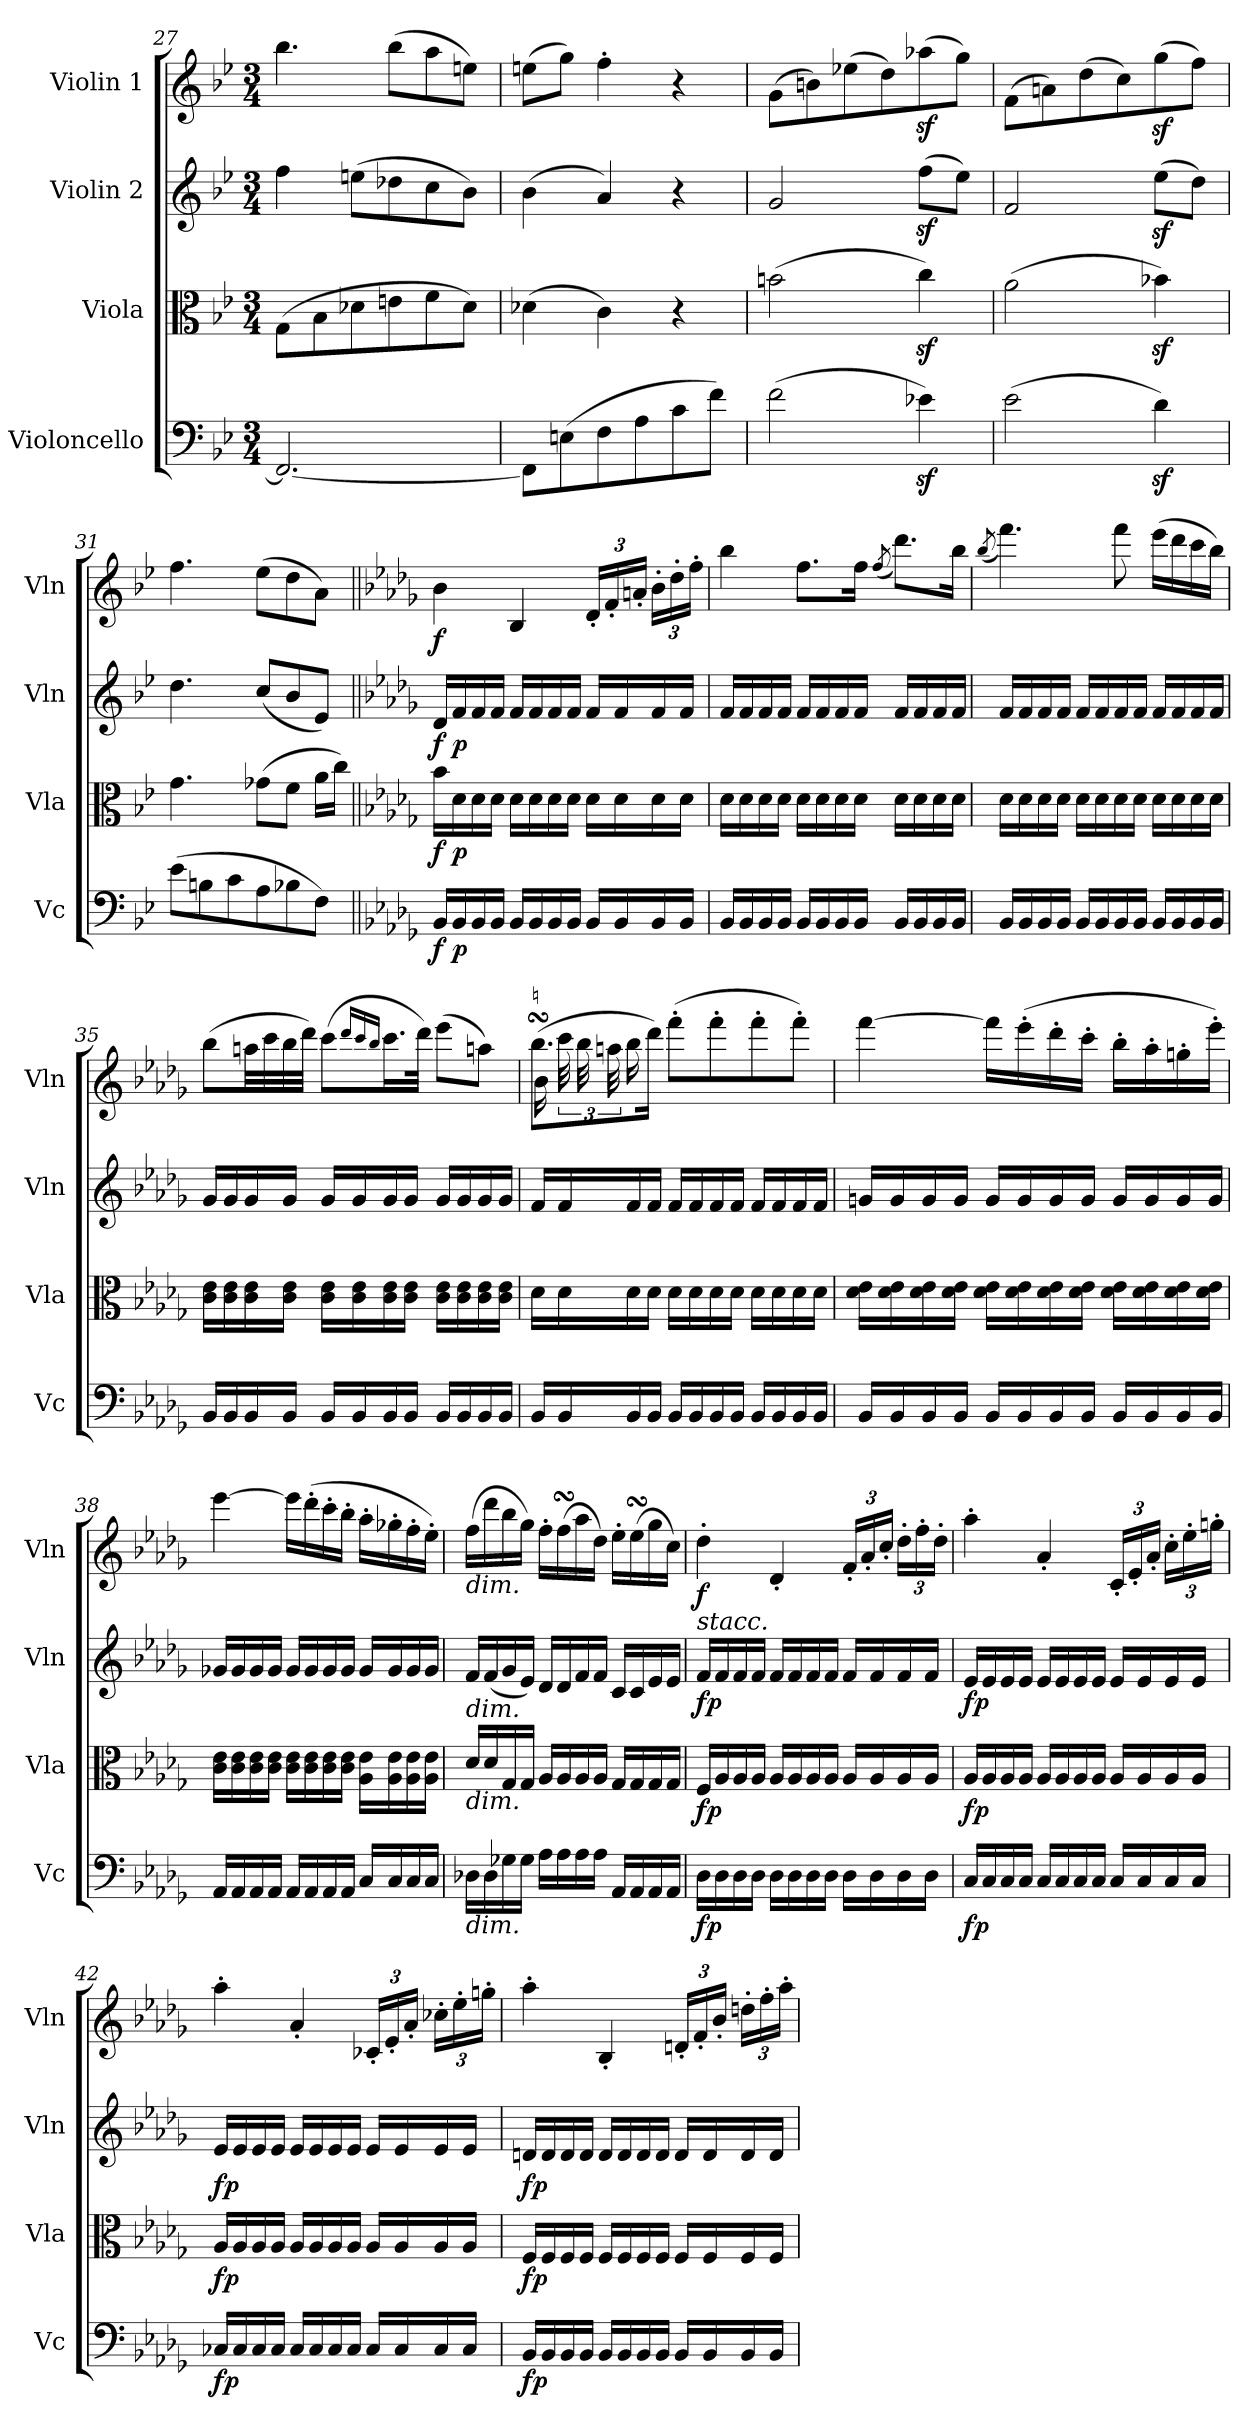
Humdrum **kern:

**kern	**dynam	**kern	**dynam	**kern	**dynam	**kern	**dynam
*part4	*part4	*part3	*part3	*part2	*part2	*part1	*part1
*staff4	*staff4	*staff3	*staff3	*staff2	*staff2	*staff1	*staff1
*I"Violoncello	*	*I"Viola	*	*I"Violin 2	*	*I"Violin 1	*
*I'Vc	*	*I'Vla	*	*I'Vln	*	*I'Vln	*
*clefF4	*	*clefC3	*	*clefG2	*	*clefG2	*
*k[b-e-]	*	*k[b-e-]	*	*k[b-e-]	*	*k[b-e-]	*
*M3/4	*	*M3/4	*	*M3/4	*	*M3/4	*
=27	=27	=27	=27	=27	=27	=27	=27
2.FF/_	.	(8G\L	.	4ff\	.	4.bb-\	.
.	.	8B-\	.	.	.	.	.
.	.	8d-X\	.	(8een\L	.	.	.
.	.	8en\	.	8dd-X\	.	(8bb-\L	.
.	.	8f\	.	8cc\	.	8aa\	.
.	.	8d-\J)	.	8b-\J)	.	8een\J)	.
=28	=28	=28	=28	=28	=28	=28	=28
8FF\L]	.	(4d-X\	.	(4b-\	.	(8een\L	.
(8En\	.	.	.	.	.	8gg\J)	.
8F\	.	4c\)	.	4a/)	.	4ff'\	.
8A\	.	.	.	.	.	.	.
8c\	.	4r	.	4r	.	4r	.
8f\J)	.	.	.	.	.	.	.
=29	=29	=29	=29	=29	=29	=29	=29
(2f\	.	(2bn\	.	2g/	.	(8g\L	.
.	.	.	.	.	.	8bn\)	.
.	.	.	.	.	.	(8ee-X\	.
.	.	.	.	.	.	8dd\)	.
4e-Xz<\)	.	4ccz<\)	.	(8ffz<\L	.	(8aa-Xz<\	.
.	.	.	.	8ee-\J)	.	8gg\J)	.
=30	=30	=30	=30	=30	=30	=30	=30
(2e-\	.	(2a\	.	2f/	.	(8f\L	.
.	.	.	.	.	.	8an\)	.
.	.	.	.	.	.	(8dd\	.
.	.	.	.	.	.	8cc\)	.
4dz<\)	.	4b-Xz<\)	.	(8ee-z<\L	.	(8ggz<\	.
.	.	.	.	8dd\J)	.	8ff\J)	.
!!LO:LB:g=z
=31	=31	=31	=31	=31	=31	=31	=31
(8e-\L	.	4.g\	.	4.dd\	.	4.ff\	.
8Bn\	.	.	.	.	.	.	.
8c\	.	.	.	.	.	.	.
8A\	.	(8g-X\L	.	(8cc/L	.	(8ee-\L	.
8B-X\	.	8f\J	.	8b-/	.	8dd\	.
8F\J)	.	16a\LL	.	8e-/J)	.	8a\J)	.
.	.	16cc\JJ)	.	.	.	.	.
!!LO:LB:g=z
=32||	=32||	=32||	=32||	=32||	=32||	=32||	=32||
*k[b-e-a-d-g-]	*	*k[b-e-a-d-g-]	*	*k[b-e-a-d-g-]	*	*k[b-e-a-d-g-]	*
!	!LO:DY:b	!	!LO:DY:b	!	!LO:DY:b	!	!LO:DY:b
16BB-/LL	f	16b-\LL	f	16d-/LL	f	4b-\	f
!	!LO:DY:b	!	!LO:DY:b	!	!LO:DY:b	!	!
16BB-/	p	16d-\	p	16f/	p	.	.
16BB-/	.	16d-\	.	16f/	.	.	.
16BB-/JJ	.	16d-\JJ	.	16f/JJ	.	.	.
16BB-/LL	.	16d-\LL	.	16f/LL	.	4B-/	.
16BB-/	.	16d-\	.	16f/	.	.	.
16BB-/	.	16d-\	.	16f/	.	.	.
16BB-/JJ	.	16d-\JJ	.	16f/JJ	.	.	.
*	*	*	*	*	*	*Xbrackettup	*
16BB-/LL	.	16d-\LL	.	16f/LL	.	24d-'/LL	.
.	.	.	.	.	.	24f'/	.
16BB-/	.	16d-\	.	16f/	.	.	.
.	.	.	.	.	.	24an'/JJ	.
16BB-/	.	16d-\	.	16f/	.	24b-'\LL	.
.	.	.	.	.	.	24dd-'\	.
16BB-/JJ	.	16d-\JJ	.	16f/JJ	.	.	.
.	.	.	.	.	.	24ff'\JJ	.
=33	=33	=33	=33	=33	=33	=33	=33
16BB-/LL	.	16d-\LL	.	16f/LL	.	4bb-\	.
16BB-/	.	16d-\	.	16f/	.	.	.
16BB-/	.	16d-\	.	16f/	.	.	.
16BB-/JJ	.	16d-\JJ	.	16f/JJ	.	.	.
16BB-/LL	.	16d-\LL	.	16f/LL	.	8.ff\L	.
16BB-/	.	16d-\	.	16f/	.	.	.
16BB-/	.	16d-\	.	16f/	.	.	.
16BB-/JJ	.	16d-\JJ	.	16f/JJ	.	16ff\Jk	.
.	.	.	.	.	.	(8qff/	.
16BB-/LL	.	16d-\LL	.	16f/LL	.	8.ddd-\L)	.
16BB-/	.	16d-\	.	16f/	.	.	.
16BB-/	.	16d-\	.	16f/	.	.	.
16BB-/JJ	.	16d-\JJ	.	16f/JJ	.	16bb-\Jk	.
!!LO:PB:g=z
=34	=34	=34	=34	=34	=34	=34	=34
.	.	.	.	.	.	(8qbb-/	.
16BB-/LL	.	16d-\LL	.	16f/LL	.	4.fff\)	.
16BB-/	.	16d-\	.	16f/	.	.	.
16BB-/	.	16d-\	.	16f/	.	.	.
16BB-/JJ	.	16d-\JJ	.	16f/JJ	.	.	.
16BB-/LL	.	16d-\LL	.	16f/LL	.	.	.
16BB-/	.	16d-\	.	16f/	.	.	.
16BB-/	.	16d-\	.	16f/	.	8fff\	.
16BB-/JJ	.	16d-\JJ	.	16f/JJ	.	.	.
16BB-/LL	.	16d-\LL	.	16f/LL	.	(16eee-\LL	.
16BB-/	.	16d-\	.	16f/	.	16ddd-\	.
16BB-/	.	16d-\	.	16f/	.	16ccc\	.
16BB-/JJ	.	16d-\JJ	.	16f/JJ	.	16bb-\JJ)	.
!!LO:LB:g=z
=35	=35	=35	=35	=35	=35	=35	=35
16BB-/LL	.	16c\ 16e-\LL	.	16g-/LL	.	(8bb-\L	.
16BB-/	.	16c\ 16e-\	.	16g-/	.	.	.
16BB-/	.	16c\ 16e-\	.	16g-/	.	32aan\LL	.
.	.	.	.	.	.	32ccc\	.
16BB-/JJ	.	16c\ 16e-\JJ	.	16g-/JJ	.	32bb-\	.
.	.	.	.	.	.	32ddd-\JJJ)	.
16BB-/LL	.	16c\ 16e-\LL	.	16g-/LL	.	(8ccc\L	.
16BB-/	.	16c\ 16e-\	.	16g-/	.	.	.
.	.	.	.	.	.	16qddd-/LL	.
.	.	.	.	.	.	16qccc/	.
.	.	.	.	.	.	16qbb-/JJ	.
16BB-/	.	16c\ 16e-\	.	16g-/	.	16.ccc\L	.
16BB-/JJ	.	16c\ 16e-\JJ	.	16g-/JJ	.	.	.
.	.	.	.	.	.	32ddd-\JJk)	.
16BB-/LL	.	16c\ 16e-\LL	.	16g-/LL	.	(8eee-\L	.
16BB-/	.	16c\ 16e-\	.	16g-/	.	.	.
16BB-/	.	16c\ 16e-\	.	16g-/	.	8aan\J)	.
16BB-/JJ	.	16c\ 16e-\JJ	.	16g-/JJ	.	.	.
=36	=36	=36	=36	=36	=36	=36	=36
*	*	*	*	*	*	*^	*
!	!	!	!	!	!	!LO:TX:a:t=♮	!	!
16BB-/LL	.	16d-\LL	.	16f/LL	.	(8.bb-sSSS\L	16b-	.
*	*	*	*	*	*	*	*brackettup	*
16BB-/	.	16d-\	.	16f/	.	.	48ccc	.
.	.	.	.	.	.	.	48bb-	.
.	.	.	.	.	.	.	48aan	.
16BB-/	.	16d-\	.	16f/	.	.	16bb-	.
16BB-/JJ	.	16d-\JJ	.	16f/JJ	.	16ddd-\Jk)	2ryy	.
16BB-/LL	.	16d-\LL	.	16f/LL	.	(8fff'\L	.	.
16BB-/	.	16d-\	.	16f/	.	.	.	.
16BB-/	.	16d-\	.	16f/	.	8fff'\	.	.
16BB-/JJ	.	16d-\JJ	.	16f/JJ	.	.	.	.
16BB-/LL	.	16d-\LL	.	16f/LL	.	8fff'\	.	.
16BB-/	.	16d-\	.	16f/	.	.	.	.
16BB-/	.	16d-\	.	16f/	.	8fff'\J)	.	.
16BB-/JJ	.	16d-\JJ	.	16f/JJ	.	.	16ryy	.
*	*	*	*	*	*	*v	*v	*
!!LO:LB:g=z
=37	=37	=37	=37	=37	=37	=37	=37
16BB-/LL	.	16d-\ 16e-\LL	.	16gn/LL	.	[4fff\	.
16BB-/	.	16d-\ 16e-\	.	16g/	.	.	.
16BB-/	.	16d-\ 16e-\	.	16g/	.	.	.
16BB-/JJ	.	16d-\ 16e-\JJ	.	16g/JJ	.	.	.
16BB-/LL	.	16d-\ 16e-\LL	.	16g/LL	.	16fff\LL]	.
16BB-/	.	16d-\ 16e-\	.	16g/	.	(16eee-'\	.
16BB-/	.	16d-\ 16e-\	.	16g/	.	16ddd-'\	.
16BB-/JJ	.	16d-\ 16e-\JJ	.	16g/JJ	.	16ccc'\JJ	.
16BB-/LL	.	16d-\ 16e-\LL	.	16g/LL	.	16bb-'\LL	.
16BB-/	.	16d-\ 16e-\	.	16g/	.	16aa-'\	.
16BB-/	.	16d-\ 16e-\	.	16g/	.	16ggn'\	.
16BB-/JJ	.	16d-\ 16e-\JJ	.	16g/JJ	.	16eee-'\JJ)	.
!!LO:LB:g=z
=38	=38	=38	=38	=38	=38	=38	=38
16AA-/LL	.	16c\ 16e-\LL	.	16g-X/LL	.	[4eee-\	.
16AA-/	.	16c\ 16e-\	.	16g-/	.	.	.
16AA-/	.	16c\ 16e-\	.	16g-/	.	.	.
16AA-/JJ	.	16c\ 16e-\JJ	.	16g-/JJ	.	.	.
16AA-/LL	.	16c\ 16e-\LL	.	16g-/LL	.	16eee-\LL]	.
16AA-/	.	16c\ 16e-\	.	16g-/	.	(16ddd-'\	.
16AA-/	.	16c\ 16e-\	.	16g-/	.	16ccc'\	.
16AA-/JJ	.	16c\ 16e-\JJ	.	16g-/JJ	.	16bb-'\JJ	.
16C/LL	.	16A-\ 16e-\LL	.	16g-/LL	.	16aa-'\LL	.
16C/	.	16A-\ 16e-\	.	16g-/	.	16gg-X'\	.
16C/	.	16A-\ 16e-\	.	16g-/	.	16ff'\	.
16C/JJ	.	16A-\ 16e-\JJ	.	16g-/JJ	.	16ee-'\JJ)	.
=39	=39	=39	=39	=39	=39	=39	=39
!	!	!	!	!	!	!LO:TX:b:i:t=dim.	!
!	!	!	!	!LO:TX:b:i:t=dim.	!	!	!
!	!	!LO:TX:b:i:t=dim.	!	!	!	!	!
!LO:TX:b:i:t=dim.	!	!	!	!	!	!	!
16D-X\LL	.	16d-/LL	.	16f/LL	.	(16ff\LL	.
16D-\	.	16d-/	.	(16f/	.	16ddd-\	.
16G-X\	.	16G-/	.	16g-/	.	16bb-\	.
16G-\JJ	.	16G-/JJ	.	16e-/JJ)	.	16gg-\JJ)	.
16A-\LL	.	16A-/LL	.	16d-/LL	.	16ff'\LL	.
16A-\	.	16A-/	.	16d-/	.	(16ffsSsS\	.
16A-\	.	16A-/	.	16f/	.	16aa-\	.
16A-\JJ	.	16A-/JJ	.	16f/JJ	.	16dd-\JJ)	.
16AA-/LL	.	16G-/LL	.	16c/LL	.	16ee-'\LL	.
16AA-/	.	16G-/	.	16c/	.	(16ee-sSSS\	.
16AA-/	.	16G-/	.	16e-/	.	16gg-\	.
16AA-/JJ	.	16G-/JJ	.	16e-/JJ	.	16cc\JJ)	.
=40	=40	=40	=40	=40	=40	=40	=40
!	!	!	!	!	!	!LO:TX:b:i:t=stacc.	!
!	!LO:DY:b	!	!LO:DY:b	!	!LO:DY:b	!	!LO:DY:b
16D-\LL	fp	16F/LL	fp	16f/LL	fp	4dd-'\	f
16D-\	.	16A-/	.	16f/	.	.	.
16D-\	.	16A-/	.	16f/	.	.	.
16D-\JJ	.	16A-/JJ	.	16f/JJ	.	.	.
16D-\LL	.	16A-/LL	.	16f/LL	.	4d-'/	.
16D-\	.	16A-/	.	16f/	.	.	.
16D-\	.	16A-/	.	16f/	.	.	.
16D-\JJ	.	16A-/JJ	.	16f/JJ	.	.	.
*	*	*	*	*	*	*Xbrackettup	*
16D-\LL	.	16A-/LL	.	16f/LL	.	24f'/LL	.
.	.	.	.	.	.	24a-'/	.
16D-\	.	16A-/	.	16f/	.	.	.
.	.	.	.	.	.	24cc'/JJ	.
16D-\	.	16A-/	.	16f/	.	24dd-'\LL	.
.	.	.	.	.	.	24ff'\	.
16D-\JJ	.	16A-/JJ	.	16f/JJ	.	.	.
.	.	.	.	.	.	24dd-'\JJ	.
!!LO:LB:g=z
=41	=41	=41	=41	=41	=41	=41	=41
!	!LO:DY:b	!	!LO:DY:b	!	!LO:DY:b	!	!
16C/LL	fp	16A-/LL	fp	16e-/LL	fp	4aa-'\	.
16C/	.	16A-/	.	16e-/	.	.	.
16C/	.	16A-/	.	16e-/	.	.	.
16C/JJ	.	16A-/JJ	.	16e-/JJ	.	.	.
16C/LL	.	16A-/LL	.	16e-/LL	.	4a-'/	.
16C/	.	16A-/	.	16e-/	.	.	.
16C/	.	16A-/	.	16e-/	.	.	.
16C/JJ	.	16A-/JJ	.	16e-/JJ	.	.	.
16C/LL	.	16A-/LL	.	16e-/LL	.	24c'/LL	.
.	.	.	.	.	.	24e-'/	.
16C/	.	16A-/	.	16e-/	.	.	.
.	.	.	.	.	.	24a-'/JJ	.
16C/	.	16A-/	.	16e-/	.	24cc'\LL	.
.	.	.	.	.	.	24ee-'\	.
16C/JJ	.	16A-/JJ	.	16e-/JJ	.	.	.
.	.	.	.	.	.	24ggn'\JJ	.
=42	=42	=42	=42	=42	=42	=42	=42
!	!LO:DY:b	!	!LO:DY:b	!	!LO:DY:b	!	!
16C-X/LL	fp	16A-/LL	fp	16e-/LL	fp	4aa-'\	.
16C-/	.	16A-/	.	16e-/	.	.	.
16C-/	.	16A-/	.	16e-/	.	.	.
16C-/JJ	.	16A-/JJ	.	16e-/JJ	.	.	.
16C-/LL	.	16A-/LL	.	16e-/LL	.	4a-'/	.
16C-/	.	16A-/	.	16e-/	.	.	.
16C-/	.	16A-/	.	16e-/	.	.	.
16C-/JJ	.	16A-/JJ	.	16e-/JJ	.	.	.
16C-/LL	.	16A-/LL	.	16e-/LL	.	24c-X'/LL	.
.	.	.	.	.	.	24e-'/	.
16C-/	.	16A-/	.	16e-/	.	.	.
.	.	.	.	.	.	24a-'/JJ	.
16C-/	.	16A-/	.	16e-/	.	24cc-X'\LL	.
.	.	.	.	.	.	24ee-'\	.
16C-/JJ	.	16A-/JJ	.	16e-/JJ	.	.	.
.	.	.	.	.	.	24ggn'\JJ	.
!!LO:PB:g=z
=43	=43	=43	=43	=43	=43	=43	=43
!	!LO:DY:b	!	!LO:DY:b	!	!LO:DY:b	!	!
16BB-/LL	fp	16F/LL	fp	16dn/LL	fp	4aa-'\	.
16BB-/	.	16F/	.	16d/	.	.	.
16BB-/	.	16F/	.	16d/	.	.	.
16BB-/JJ	.	16F/JJ	.	16d/JJ	.	.	.
16BB-/LL	.	16F/LL	.	16d/LL	.	4B-'/	.
16BB-/	.	16F/	.	16d/	.	.	.
16BB-/	.	16F/	.	16d/	.	.	.
16BB-/JJ	.	16F/JJ	.	16d/JJ	.	.	.
16BB-/LL	.	16F/LL	.	16d/LL	.	24dn'/LL	.
.	.	.	.	.	.	24f'/	.
16BB-/	.	16F/	.	16d/	.	.	.
.	.	.	.	.	.	24b-'/JJ	.
16BB-/	.	16F/	.	16d/	.	24ddn'\LL	.
.	.	.	.	.	.	24ff'\	.
16BB-/JJ	.	16F/JJ	.	16d/JJ	.	.	.
.	.	.	.	.	.	24aa-'\JJ	.
=	=	=	=	=	=	=	=
*-	*-	*-	*-	*-	*-	*-	*-
